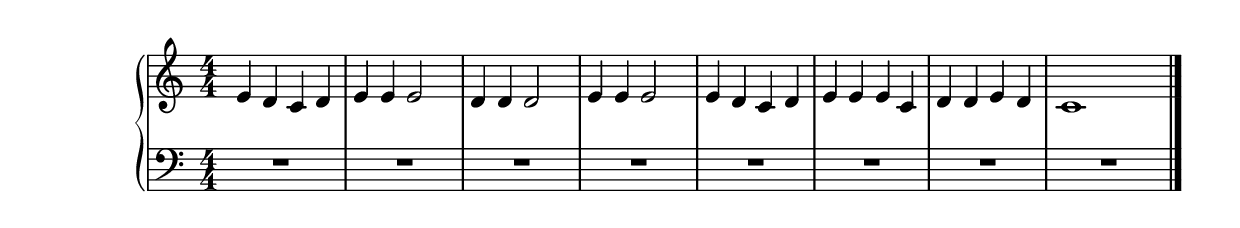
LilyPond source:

\version "2.20.0"
\header {
\include "lilypond-book-preamble.ly"
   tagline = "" % removed
 }
\score {
 {
  % first lesson ex.5
% Thompson easiest piano course, part I, p. 18
% updated 3 May 2021

  \new PianoStaff 
  <<
    \new Staff = "upper" 
\relative c' {
  \clef treble
  \numericTimeSignature
  \time 4/4
  e4 d c d | e e e2 | d4 d d2 | e4 e e2 | e4 d c d | e e e c | d d e d | c1 \bar "|."}
    \new Staff = "lower" 
\relative c {
  \clef bass
  \numericTimeSignature
  \time 4/4
  R1 | R1 | R1 | R1 | R1 | R1 | R1 | R1 \bar "|." }
  >>

}
\layout {
  \context {
      \Score 
      proportionalNotationDuration =  #(ly:make-moment 1/5)
 }
 }
\midi {\tempo 4 = 60}
}
